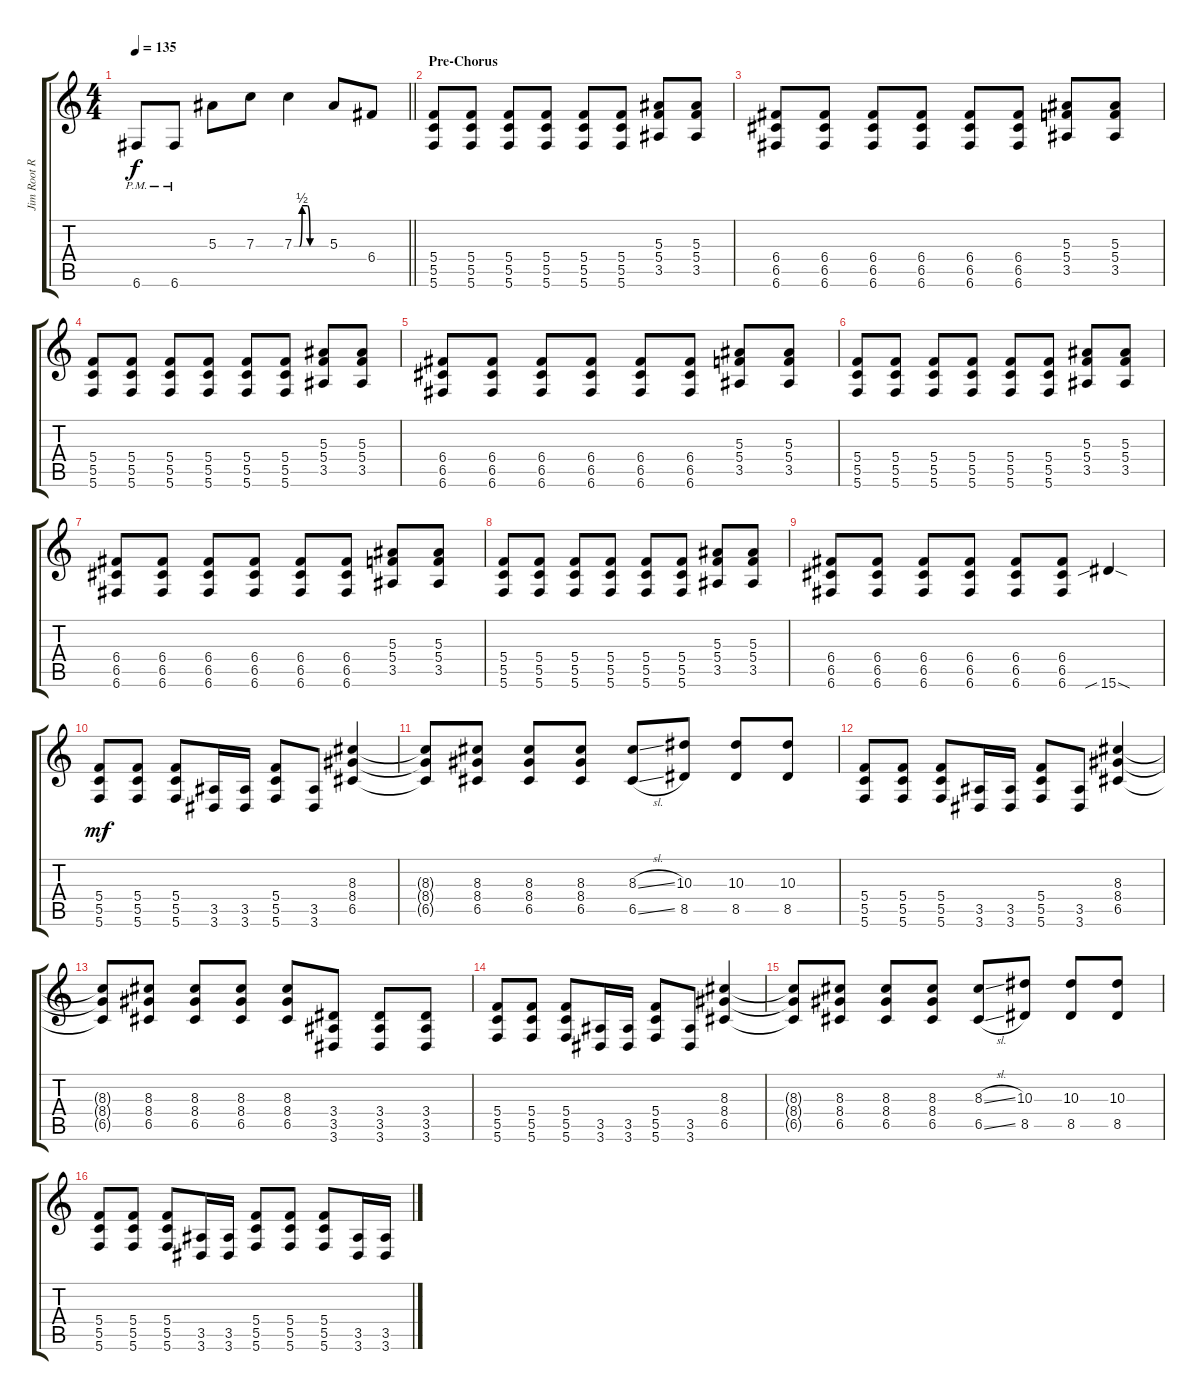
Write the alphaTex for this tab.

\track ("Jim Root Rithm Guitar Guitar" "Jim Root R") {instrument distortionguitar}
\staff {score tabs}
\tuning (D4 A3 F3 C3 G2 C2) {hide}
\ts (4 4)
\tempo 135
\clef g2
\barLineRight lightlight
\ks c
6.6{pm}.8{dy f} 6.6{pm}.8 5.3.8 7.3.8 7.3{be (custom 0 0 10 0 15 2 25 2 30 0 60 0)}.4 5.3.8 6.4.8 |
\section ("" "Pre-Chorus")
(5.4 5.5 5.6).8 (5.4 5.5 5.6).8 (5.4 5.5 5.6).8 (5.4 5.5 5.6).8 (5.4 5.5 5.6).8 (5.4 5.5 5.6).8 (5.3 5.4 3.5).8 (5.3 5.4 3.5).8 |
(6.4 6.5 6.6).8 (6.4 6.5 6.6).8 (6.4 6.5 6.6).8 (6.4 6.5 6.6).8 (6.4 6.5 6.6).8 (6.4 6.5 6.6).8 (5.3 5.4 3.5).8 (5.3 5.4 3.5).8 |
(5.4 5.5 5.6).8 (5.4 5.5 5.6).8 (5.4 5.5 5.6).8 (5.4 5.5 5.6).8 (5.4 5.5 5.6).8 (5.4 5.5 5.6).8 (5.3 5.4 3.5).8 (5.3 5.4 3.5).8 |
(6.4 6.5 6.6).8 (6.4 6.5 6.6).8 (6.4 6.5 6.6).8 (6.4 6.5 6.6).8 (6.4 6.5 6.6).8 (6.4 6.5 6.6).8 (5.3 5.4 3.5).8 (5.3 5.4 3.5).8 |
(5.4 5.5 5.6).8 (5.4 5.5 5.6).8 (5.4 5.5 5.6).8 (5.4 5.5 5.6).8 (5.4 5.5 5.6).8 (5.4 5.5 5.6).8 (5.3 5.4 3.5).8 (5.3 5.4 3.5).8 |
(6.4 6.5 6.6).8 (6.4 6.5 6.6).8 (6.4 6.5 6.6).8 (6.4 6.5 6.6).8 (6.4 6.5 6.6).8 (6.4 6.5 6.6).8 (5.3 5.4 3.5).8 (5.3 5.4 3.5).8 |
(5.4 5.5 5.6).8 (5.4 5.5 5.6).8 (5.4 5.5 5.6).8 (5.4 5.5 5.6).8 (5.4 5.5 5.6).8 (5.4 5.5 5.6).8 (5.3 5.4 3.5).8 (5.3 5.4 3.5).8 |
(6.4 6.5 6.6).8 (6.4 6.5 6.6).8 (6.4 6.5 6.6).8 (6.4 6.5 6.6).8 (6.4 6.5 6.6).8 (6.4 6.5 6.6).8 15.6{sib sod}.4 |
(5.4 5.5 5.6).8{dy mf} (5.4 5.5 5.6).8 (5.4 5.5 5.6).8 (3.5 3.6).16 (3.5 3.6).16 (5.4 5.5 5.6).8 (3.5 3.6).8 (8.3 8.4 6.5).4 |
(8.3{t} 8.4{t} 6.5{t}).8 (8.3 8.4 6.5).8 (8.3 8.4 6.5).8 (8.3 8.4 6.5).8 (8.3{sl} 6.5{sl}).8 (10.3 8.5).8 (10.3 8.5).8 (10.3 8.5).8 |
(5.4 5.5 5.6).8 (5.4 5.5 5.6).8 (5.4 5.5 5.6).8 (3.5 3.6).16 (3.5 3.6).16 (5.4 5.5 5.6).8 (3.5 3.6).8 (8.3 8.4 6.5).4 |
(8.3{t} 8.4{t} 6.5{t}).8 (8.3 8.4 6.5).8 (8.3 8.4 6.5).8 (8.3 8.4 6.5).8 (8.3 8.4 6.5).8 (3.4 3.5 3.6).8 (3.4 3.5 3.6).8 (3.4 3.5 3.6).8 |
(5.4 5.5 5.6).8 (5.4 5.5 5.6).8 (5.4 5.5 5.6).8 (3.5 3.6).16 (3.5 3.6).16 (5.4 5.5 5.6).8 (3.5 3.6).8 (8.3 8.4 6.5).4 |
(8.3{t} 8.4{t} 6.5{t}).8 (8.3 8.4 6.5).8 (8.3 8.4 6.5).8 (8.3 8.4 6.5).8 (8.3{sl} 6.5{sl}).8 (10.3 8.5).8 (10.3 8.5).8 (10.3 8.5).8 |
(5.4 5.5 5.6).8 (5.4 5.5 5.6).8 (5.4 5.5 5.6).8 (3.5 3.6).16 (3.5 3.6).16 (5.4 5.5 5.6).8 (5.4 5.5 5.6).8 (5.4 5.5 5.6).8 (3.5 3.6).16 (3.5 3.6).16
